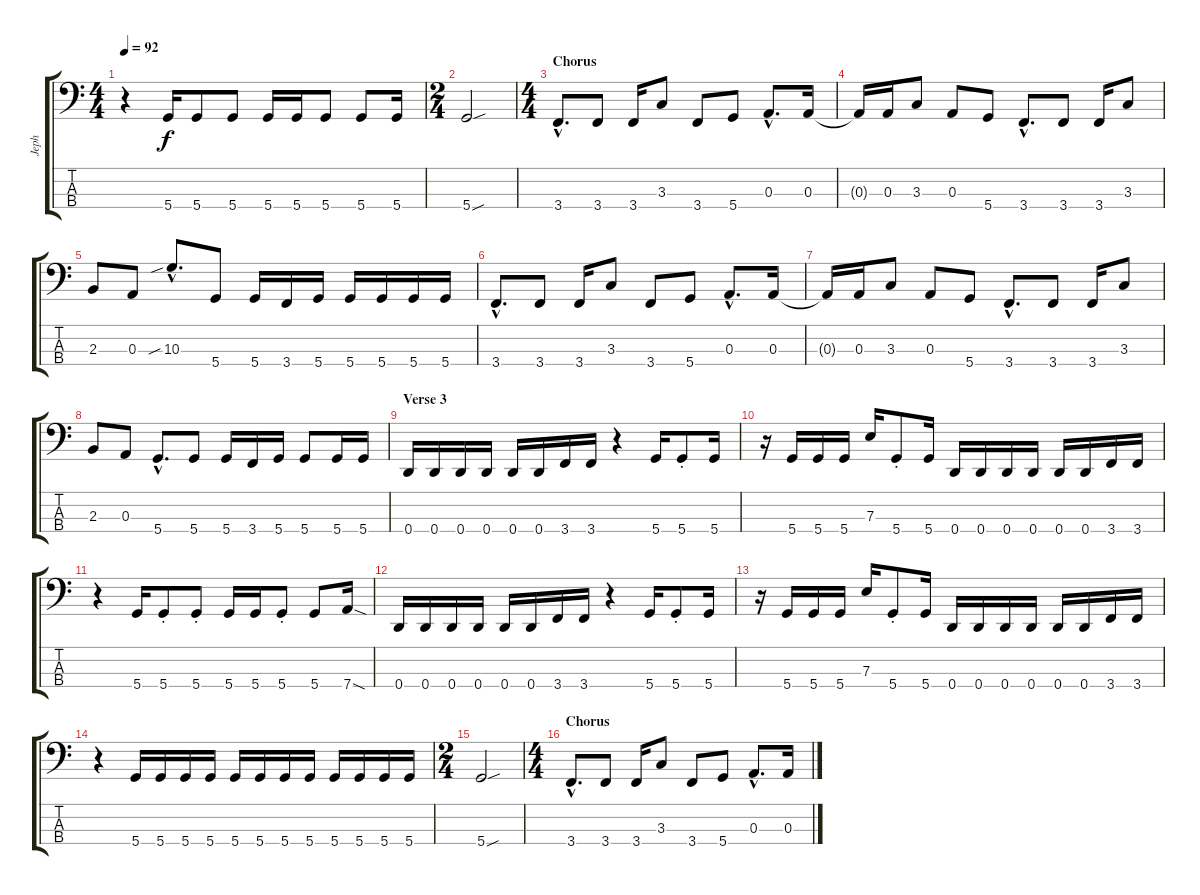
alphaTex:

\track ("Jeph" "Jeph") {instrument electricbassfinger}
\staff {score tabs}
\tuning (G2 D2 A1 D1) {hide}
\ts (4 4)
\tempo 92
\clef f4
\ks c
r.4{dy f} 5.4.16{volume 16 instrument slapbass2} 5.4.8 5.4.8 5.4.16 5.4.16 5.4.8 5.4.8 5.4.16 |
\ts (2 4)
5.4{sou}.2 |
\ts (4 4)
\section ("" "Chorus")
3.4{hac}.8{d volume 13 instrument electricbassfinger} 3.4.8 3.4.16 3.3.8 3.4.8 5.4.8 0.3{hac}.8{d} 0.3.16 |
0.3{t}.16 0.3.16 3.3.8 0.3.8 5.4.8 3.4{hac}.8{d} 3.4.8 3.4.16 3.3.8 |
2.3.8 0.3.8 10.3{sib hac}.8{d} 5.4.8 5.4.16 3.4.16 5.4.16 5.4.16 5.4.16 5.4.16 5.4.16 |
3.4{hac}.8{d instrument electricbassfinger} 3.4.8 3.4.16 3.3.8 3.4.8 5.4.8 0.3{hac}.8{d} 0.3.16 |
0.3{t}.16 0.3.16 3.3.8 0.3.8 5.4.8 3.4{hac}.8{d} 3.4.8 3.4.16 3.3.8 |
2.3.8 0.3.8 5.4{hac}.8{d} 5.4.8 5.4.16 3.4.16 5.4.16 5.4.8 5.4.16 5.4.16 |
\section ("" "Verse 3")
0.4.16{volume 11} 0.4.16 0.4.16 0.4.16 0.4.16 0.4.16 3.4.16 3.4.16 r.4 5.4.16 5.4{st}.8 5.4.16 |
r.16 5.4.16 5.4.16 5.4.16 7.3.16 5.4{st}.8 5.4.16 0.4.16 0.4.16 0.4.16 0.4.16 0.4.16 0.4.16 3.4.16 3.4.16 |
r.4 5.4.16 5.4{st}.8 5.4{st}.8 5.4.16 5.4.16 5.4{st}.8 5.4.8 7.4{sod}.16 |
0.4.16{volume 11} 0.4.16 0.4.16 0.4.16 0.4.16 0.4.16 3.4.16 3.4.16 r.4 5.4.16 5.4{st}.8 5.4.16 |
r.16 5.4.16 5.4.16 5.4.16 7.3.16 5.4{st}.8 5.4.16 0.4.16 0.4.16 0.4.16 0.4.16 0.4.16 0.4.16 3.4.16 3.4.16 |
r.4 5.4.16 5.4.16 5.4.16 5.4.16 5.4.16 5.4.16 5.4.16 5.4.16 5.4.16 5.4.16 5.4.16 5.4.16 |
\ts (2 4)
5.4{sou}.2 |
\ts (4 4)
\section ("" "Chorus")
3.4{hac}.8{d volume 13 instrument electricbassfinger} 3.4.8 3.4.16 3.3.8 3.4.8 5.4.8 0.3{hac}.8{d} 0.3.16
